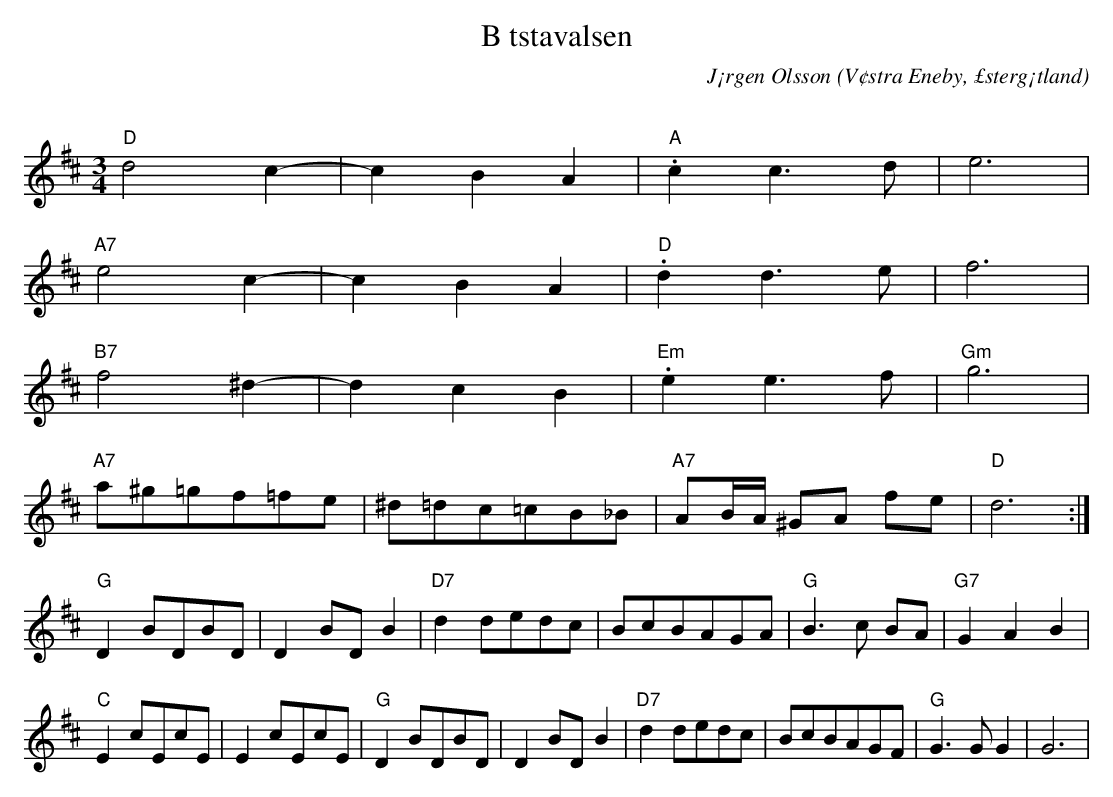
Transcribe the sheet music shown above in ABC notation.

X:1
T:B tstavalsen
C:J¡rgen Olsson
O:V¢stra Eneby, £sterg¡tland
Q:160
M:3/4
L:1/8
K:D
"D"d4 c2-|c2B2A2 |"A".c2 c3 d|e6 |
"A7" e4 c2-|c2B2A2 |"D".d2 d3 e|f6 |
"B7"f4 ^d2-|d2c2B2 |"Em".e2 e3 f|"Gm"g6 |
"A7" a^g=gf=fe|^d=dc=cB_B|"A7"AB/2A/2 ^GA fe|"D"d6 :|]
"G" D2 BDBD |D2 BD B2 |"D7"d2 dedc| BcBAGA|"G"B3 c BA|"G7" G2A2B2|
"C"E2 cEcE |E2 cEcE|"G" D2 BDBD |D2 BD B2 |"D7"d2 dedc| BcBAGF|"G" G3 G G2| G6 |
